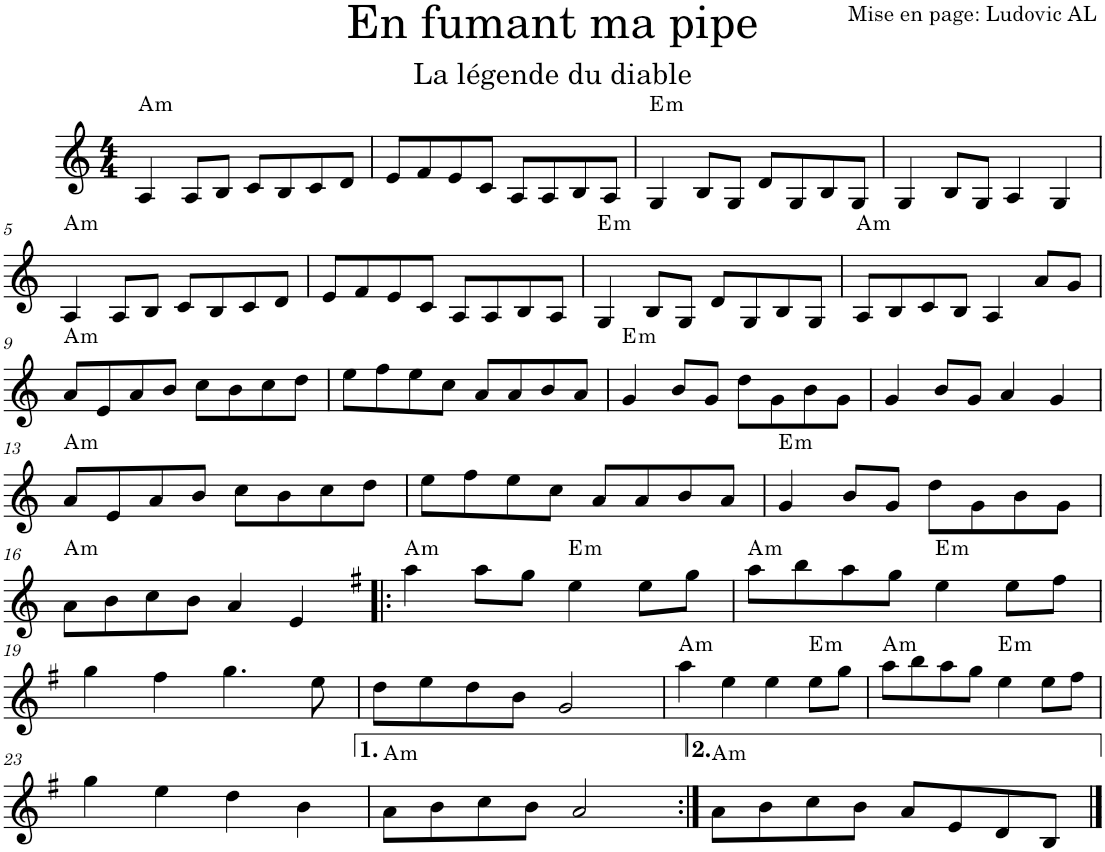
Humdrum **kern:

**kern	**harte
*part1	*part1
*staff1	*
*I"Violon	*
*I'Vln.	*
*clefG2	*
*k[]	*
*M4/4	*
=1	=1
!	!LO:H:kt=m
4A/	A:min
8A/L	.
8B/J	.
8c/L	.
8B/	.
8c/	.
8d/J	.
=2	=2
8e/L	.
8f/	.
8e/	.
8c/J	.
8A/L	.
8A/	.
8B/	.
8A/J	.
=3	=3
!	!LO:H:kt=m
4G/	E:min
8B/L	.
8G/J	.
8d/L	.
8G/	.
8B/	.
8G/J	.
=4	=4
4G/	.
8B/L	.
8G/J	.
4A/	.
4G/	.
!!LO:LB:g=z
=5	=5
!	!LO:H:kt=m
4A/	A:min
8A/L	.
8B/J	.
8c/L	.
8B/	.
8c/	.
8d/J	.
=6	=6
8e/L	.
8f/	.
8e/	.
8c/J	.
8A/L	.
8A/	.
8B/	.
8A/J	.
=7	=7
!	!LO:H:kt=m
4G/	E:min
8B/L	.
8G/J	.
8d/L	.
8G/	.
8B/	.
8G/J	.
=8	=8
!	!LO:H:kt=m
8A/L	A:min
8B/	.
8c/	.
8B/J	.
4A/	.
8a/L	.
8g/J	.
!!LO:LB:g=z
=9	=9
!	!LO:H:kt=m
8a/L	A:min
8e/	.
8a/	.
8b/J	.
8cc\L	.
8b\	.
8cc\	.
8dd\J	.
=10	=10
8ee\L	.
8ff\	.
8ee\	.
8cc\J	.
8a/L	.
8a/	.
8b/	.
8a/J	.
=11	=11
!	!LO:H:kt=m
4g/	E:min
8b/L	.
8g/J	.
8dd\L	.
8g\	.
8b\	.
8g\J	.
=12	=12
4g/	.
8b/L	.
8g/J	.
4a/	.
4g/	.
!!LO:LB:g=z
=13	=13
!	!LO:H:kt=m
8a/L	A:min
8e/	.
8a/	.
8b/J	.
8cc\L	.
8b\	.
8cc\	.
8dd\J	.
=14	=14
8ee\L	.
8ff\	.
8ee\	.
8cc\J	.
8a/L	.
8a/	.
8b/	.
8a/J	.
=15	=15
!	!LO:H:kt=m
4g/	E:min
8b/L	.
8g/J	.
8dd\L	.
8g\	.
8b\	.
8g\J	.
!!LO:LB:g=z
=16	=16
!	!LO:H:kt=m
8a\L	A:min
8b\	.
8cc\	.
8b\J	.
4a/	.
4e/	.
=17!|:	=17!|:
*k[f#]	*
!	!LO:H:kt=m
4aa\	A:min
8aa\L	.
8gg\J	.
!	!LO:H:kt=m
4ee\	E:min
8ee\L	.
8gg\J	.
=18	=18
!	!LO:H:kt=m
8aa\L	A:min
8bb\	.
8aa\	.
8gg\J	.
!	!LO:H:kt=m
4ee\	E:min
8ee\L	.
8ff#\J	.
!!LO:LB:g=z
=19	=19
4gg\	.
4ff#\	.
4.gg\	.
8ee\	.
=20	=20
8dd\L	.
8ee\	.
8dd\	.
8b\J	.
2g/	.
=21	=21
!	!LO:H:kt=m
4aa\	A:min
4ee\	.
4ee\	.
!	!LO:H:kt=m
8ee\L	E:min
8gg\J	.
=22	=22
!	!LO:H:kt=m
8aa\L	A:min
8bb\	.
8aa\	.
8gg\J	.
!	!LO:H:kt=m
4ee\	E:min
8ee\L	.
8ff#\J	.
!!LO:LB:g=z
=23	=23
4gg\	.
4ee\	.
4dd\	.
4b\	.
=24	=24
!	!LO:H:kt=m
8a\L	A:min
8b\	.
8cc\	.
8b\J	.
2a/	.
=25:|!	=25:|!
!	!LO:H:kt=m
8a\L	A:min
8b\	.
8cc\	.
8b\J	.
8a/L	.
8e/	.
8d/	.
8B/J	.
==	==
*-	*-
